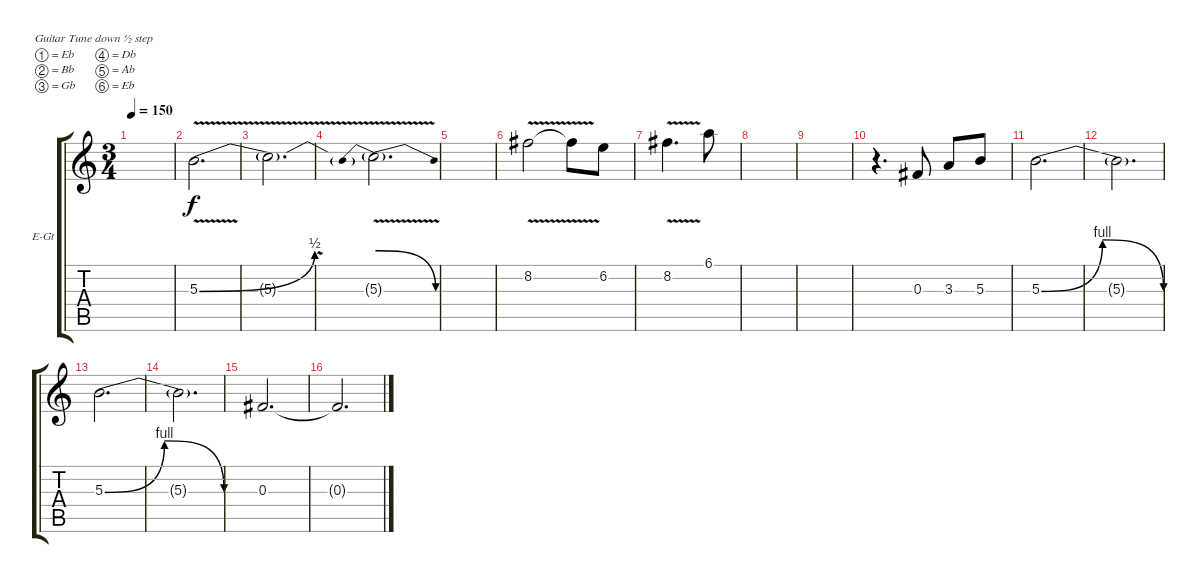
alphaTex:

\defaultSystemsLayout 4
\bracketExtendMode groupsimilarinstruments
\firstSystemTrackNameOrientation horizontal
\otherSystemsTrackNameOrientation horizontal
\track ("Myles distorition" "E-Gt") {mute instrument distortionguitar}
\staff {score tabs}
\tuning (Eb4 Bb3 Gb3 Db3 Ab2 Eb2)
\ts (3 4)
\tempo 150
\clef g2
\ks c
|
5.3{be (bend 0 0 14.399999999999999 2) v}.2{d} |
5.3{v t}.2{d} |
5.3{be (prebendrelease 0 2 15 0) v t}.2{d} |
|
8.2{v}.2 8.2{v t}.8 6.2.8 |
8.2{v}.4{d} 6.1.8 |
|
|
r.4{d} 0.3.8 3.3.8 5.3.8 |
5.3{be (bendrelease 0 0 10.2 4 20.4 4 30 0)}.2{d} |
5.3{t}.2{d} |
5.3{be (bendrelease 0 0 10.2 4 20.4 4 30 0)}.2{d} |
5.3{t}.2{d} |
0.3.2{d} |
0.3{t}.2{d}
